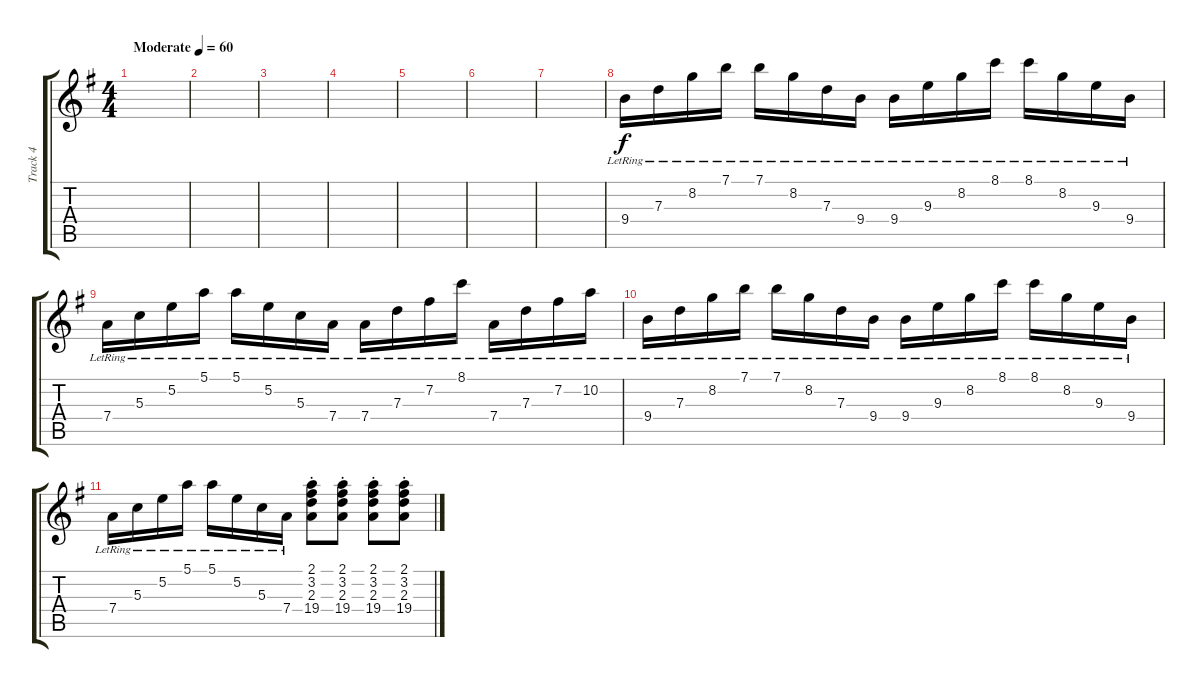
\track ("Track 4" "Track 4") {mute instrument acousticguitarnylon}
\staff {score tabs}
\tuning (E4 B3 G3 D3 A2 E2) {hide}
\ts (4 4)
\tempo (60 "Moderate")
\clef g2
\ks g
|
|
|
|
|
|
|
9.4{lr}.16 7.3{lr}.16 8.2{lr}.16 7.1{lr}.16 7.1{lr}.16 8.2{lr}.16 7.3{lr}.16 9.4{lr}.16 9.4{lr}.16 9.3{lr}.16 8.2{lr}.16 8.1{lr}.16 8.1{lr}.16 8.2{lr}.16 9.3{lr}.16 9.4{lr}.16 |
7.4{lr}.16 5.3{lr}.16 5.2{lr}.16 5.1{lr}.16 5.1{lr}.16 5.2{lr}.16 5.3{lr}.16 7.4{lr}.16 7.4{lr}.16 7.3{lr}.16 7.2{lr}.16 8.1{lr}.16 7.4{lr}.16 7.3{lr}.16 7.2{lr}.16 10.2{lr}.16 |
9.4{lr}.16 7.3{lr}.16 8.2{lr}.16 7.1{lr}.16 7.1{lr}.16 8.2{lr}.16 7.3{lr}.16 9.4{lr}.16 9.4{lr}.16 9.3{lr}.16 8.2{lr}.16 8.1{lr}.16 8.1{lr}.16 8.2{lr}.16 9.3{lr}.16 9.4{lr}.16 |
7.4{lr}.16 5.3{lr}.16 5.2{lr}.16 5.1{lr}.16 5.1{lr}.16 5.2{lr}.16 5.3{lr}.16 7.4{lr}.16 (2.1{st} 3.2{st} 2.3{st} 19.4).8 (2.1{st} 3.2{st} 2.3{st} 19.4).8 (2.1{st} 3.2{st} 2.3{st} 19.4).8 (2.1{st} 3.2{st} 2.3{st} 19.4).8
